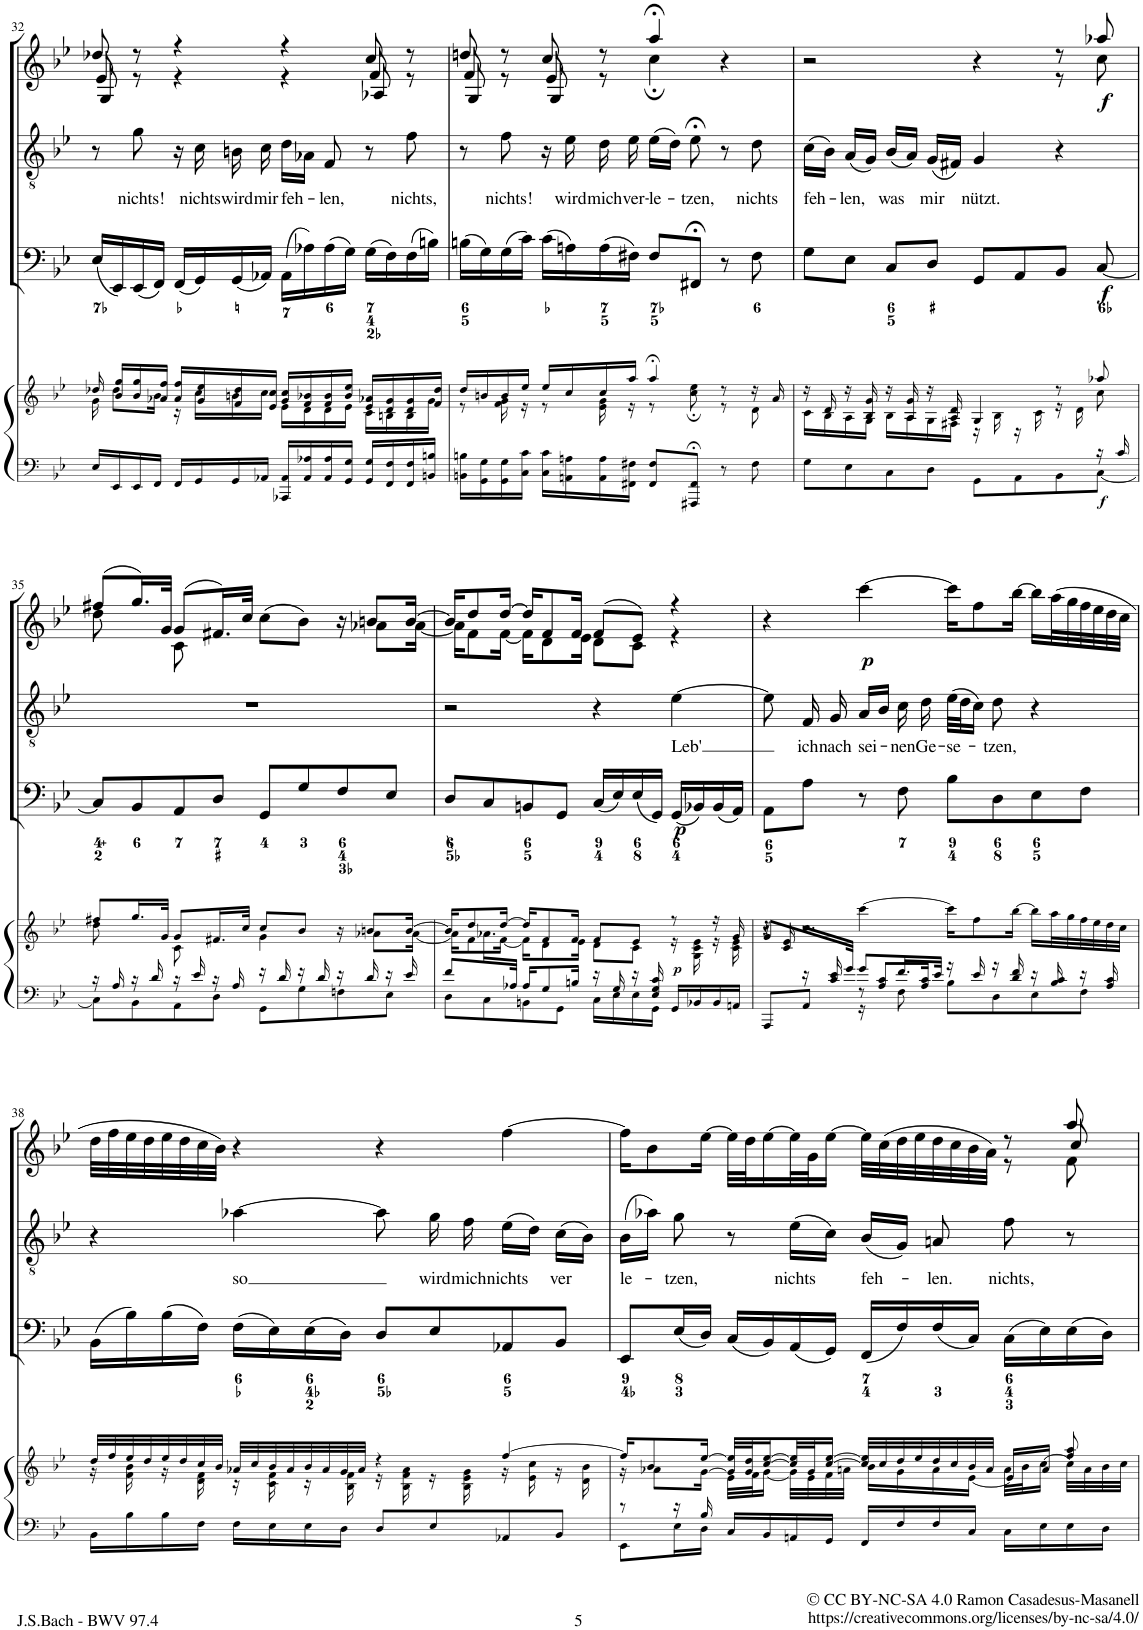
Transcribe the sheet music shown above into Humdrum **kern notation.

**kern	**kern	**kern	**kern	**text	**kern
*part4	*part4	*part3	*part2	*part2	*part1
*staff5	*staff4	*staff3	*staff2	*staff2	*staff1
*I"Piano reduction	*	*I"Organo e Continuo	*I"Tenore	*	*I"Violino Solo
*I'Pno	*	*	*	*	*I'Vln
!!LO:PB:g=z
*clefF4	*clefG2	*clefF4	*clefGv2	*	*clefG2
*k[b-e-]	*k[b-e-]	*k[b-e-]	*k[b-e-]	*	*k[b-e-]
*M4/4	*M4/4	*M4/4	*M4/4	*	*M4/4
*met(c)	*met(c)	*met(c)	*met(c)	*	*met(c)
=32	=32	=32	=32	=32	=32
*	*^	*	*	*	*^
*	*	*	*	*	*	*	*^
16E-/LL	16dd-X/	16g\	(16E-/LL	8r	.	8dd-X/	8e-/	8G/
16EE-/	16b-/ 16gg/LL	8dd-\L	16EE-/)	.	.	.	.	.
!	!	!	!	!	!LO:LY:b	!	!	!
16EE-/	16b-/ 16gg/	.	(16EE-/	8g\	nichts!	8r	8r	8ryy
16FF/JJ	16a-X/ 16ff/JJ	16b-\Jk	16FF/JJ)	.	.	.	.	.
16FF/LL	16a-/ 16ff/LL	16r	(16FF/LL	16r	.	4r	4r	4ryy
!	!	!	!	!	!LO:LY:b	!	!	!
16GG/	16g/ 16ee-/	16cc\LL	16GG/)	16c\	nichts	.	.	.
!	!	!	!	!	!LO:LY:b	!	!	!
16GG/	16f/ 16dd-/	16bn\	(16GG/	16Bn\	wird	.	.	.
!	!	!	!	!	!LO:LY:b	!	!	!
16AA-X/JJ	16e-/ 16cc/JJ	16cc\JJ	16AA-X/JJ)	16c\	mir	.	.	.
!	!	!	!	!	!LO:LY:b	!	!	!
16AAA-X/ 16AA-/LL	16g/ 16cc/LL	16e-\LL	(16AA-\LL	16d\LL	feh-	4r	4r	4ryy
16AA-/ 16A-X/	16f/ 16b-X/	16d\	16A-X\)	16A-X\JJ	.	.	.	.
!	!	!	!	!	!LO:LY:b	!	!	!
16AA-/ 16A-/	16f/ 16b-/	16d\	(16A-\	8F/	-len,	.	.	.
16GG/ 16G/JJ	16b-/ 16ee-/JJ	16e-\JJ	16G\JJ)	.	.	.	.	.
16GG/ 16G/LL	16e-/ 16a-X/LL	16c\LL	(16G\LL	8r	.	8cc/	8f/	8A-X/
16FF/ 16F/	16d/ 16g/	16Bn\	16F\)	.	.	.	.	.
!	!	!	!	!	!LO:LY:b	!	!	!
16FF/ 16F/	16d/ 16g/	16B\	(16F\	8f\	nichts,	8r	8r	8ryy
16BBn/ 16Bn/JJ	16f/ 16dd-/JJ	16g\JJ	16Bn\JJ)	.	.	.	.	.
=33	=33	=33	=33	=33	=33	=33	=33	=33
16BBn\ 16Bn\LL	16dd/LL	8r	(16Bn\LL	8r	.	8ddn/	8f/	8G/
16GG\ 16G\	16bn/	.	16G\)	.	.	.	.	.
!	!	!	!	!	!LO:LY:b	!	!	!
16GG\ 16G\	16b/	16f\ 16g\	(16G\	8f\	nichts!	8r	8r	8ryy
16C\ 16c\JJ	16ee-/JJ	16r	16c\JJ)	.	.	.	.	.
16C\ 16c\LL	16ee-/LL	8r	(16c\LL	16r	.	8cc/	8e-/	8G/
!	!	!	!	!	!LO:LY:b	!	!	!
16AAn\ 16An\	16cc/	.	16An\)	16e-\	wird	.	.	.
!	!	!	!	!	!LO:LY:b	!	!	!
16AA\ 16A\	16cc/	16e-\ 16g\	(16A\	16d\	mich	8r	8r	8ryy
!	!	!	!	!	!LO:LY:b	!	!	!
16FF#X\ 16F#X\JJ	16aa/JJ	16r	16F#X\JJ)	16e-\	ver-	.	.	.
!	!	!	!	!	!LO:LY:b	!	!	!
8FF#/ 8F#/L	4aa;</	8r	8F#/L	(16e-\LL	-le-	4aa;</	4cc;\	2ryy
.	.	.	.	16d\JJ)	.	.	.	.
!	!	!	!	!	!LO:LY:b	!	!	!
8FFF#X/;< 8FF#/;<J	.	8cc\; 8ee-\;	8FF#X;</J	8e-;<\	-tzen,	.	.	.
8r	8r	8r	8r	8r	.	4r	4ryy	.
!	!	!	!	!	!LO:LY:b	!	!	!
8F#\	16r	8d\	8F#\	8d\	nichts	.	.	.
.	16a/	.	.	.	.	.	.	.
*	*	*	*	*	*	*v	*v	*v
=34	=34	=34	=34	=34	=34	=34
*^	*	*	*	*	*	*
!	!	!	!	!	!	!LO:LY:b	!
*	*	*	*	*	*	*	*^
2ryy	8G\L	16r	16c\LL	8G\L	(16c\LL	feh-	2r	2ryy
.	.	16d/	16B-\	.	16B-\JJ)	.	.	.
!	!	!	!	!	!	!LO:LY:b	!	!
.	8E-\	16r	16A\	8E-\J	(16A/LL	-len,	.	.
.	.	16B-/ 16g/	16G\JJ	.	16G/JJ)	.	.	.
!	!	!	!	!	!	!LO:LY:b	!	!
.	8C\	16r	16B-\LL	8C/L	(16B-/LL	was	.	.
.	.	16A/ 16g/	16A\	.	16A/JJ)	.	.	.
!	!	!	!	!	!	!LO:LY:b	!	!
.	8D\J	16r	16G\	8D/J	(16G/LL	mir	.	.
.	.	16A/ 16d/	16F#X\JJ	.	16F#X/JJ)	.	.	.
!	!	!	!	!	!	!LO:LY:b	!	!
4ryy	8GG\L	4G/	16r	8GG/L	4G/	nützt.	4r	4ryy
.	.	.	16B-\	.	.	.	.	.
.	8AA\	.	16r	8AA/	.	.	.	.
.	.	.	16c\	.	.	.	.	.
8ryy	8BB-\	8r	16r	8BB-/J	4r	.	8r	8r
.	.	.	16d\	.	.	.	.	.
16r	[8C\J	8aa-X/	8cc\	[8C/	.	.	8aa-X/	8cc\
16c/	.	.	.	.	.	.	.	.
!!LO:LB:g=z	!!
=35	=35	=35	=35	=35	=35	=35	=35	=35
16r	8C\L]	8ff#X/L	8dd\	8C/L]	1r	.	(8ff#X/L	8dd\
16A/	.	.	.	.	.	.	.	.
16r	8BB-\	16.gg/L	8ryy	8BB-/	.	.	16.gg/L)	8ryy
16d/	.	.	.	.	.	.	.	.
.	.	32g/JJk	.	.	.	.	32g/JJk	.
16r	8AA\	8g/L	8c\	8AA/	.	.	(8g/L	8c\
16e-/	.	.	.	.	.	.	.	.
16r	8D\J	16.f#X/L	8ryy	8D/J	.	.	16.f#X/L)	8ryy
16A/	.	.	.	.	.	.	.	.
.	.	32cc/JJk	.	.	.	.	32cc/JJk	.
16r	8GG\L	8cc/L	4g\	8GG/L	.	.	(>8cc\L	4ryy
16d/	.	.	.	.	.	.	.	.
16r	8G\	8b-/J	.	8G/	.	.	8b-\J)	.
16d/	.	.	.	.	.	.	.	.
16r	8Fn\	16r	16ryy	8F/	.	.	16r	16ryy
16d/	.	8bn/L	8a-X\L	.	.	.	8bn/L	8a-X\L
16r	8E-\J	.	.	8E-/J	.	.	.	.
16e-/	.	[16b/Jk	[16a-\Jk	.	.	.	[16b/Jk	[16a-\Jk
=36	=36	=36	=36	=36	=36	=36	=36	=36
*	*	*	*^	*	*	*	*	*
8f/L	8D\L	16b/KL]	16a-\KL]	8ryy	8D/L	2r	.	16b/KL]	16a-\KL]
.	.	8dd/	8f\	.	.	.	.	8dd/	8f\
16.ryy	8C\	.	.	16.a-X\L	8C/	.	.	.	.
.	.	[16dd/Jk	[16f\Jk	.	.	.	.	[16dd/Jk	[16f\Jk
32A-X/JJk	.	.	.	2ryy	.	.	.	.	.
16A-/KL	8BBn\	16dd/KL]	16f\KL]	.	8BBn/	.	.	16dd/KL]	16f\KL]
8G/	.	8f/	8d\	.	.	.	.	8f/	8d\
.	8GG\J	.	.	.	8GG/J	.	.	.	.
16Bn/Jk	.	16f/Jk	16e-\Jk	.	.	.	.	16f/Jk	16e-\Jk
16r	16C\LL	8f/L	8d\L	.	(16C/LL	4r	.	(8f/L	8d\L
16G/	16E-\	.	.	.	16E-/)	.	.	.	.
16r	16E-\	8e-/J	8c\J	.	(16E-/	.	.	8e-/J)	8c\J
16E-/ 16G/ 16c/	16GG\JJ	.	.	.	16GG/JJ)	.	.	.	.
.	.	.	.	4ryy	.	.	.	.	.
!	!	!	!	!	!	!	!LO:LY:b	!	!
16GG/LL	4ryy	8r	16r	.	(16GG/LL	[4e-\	Leb'	4r	4r
16BB-X/	.	.	16G\ 16c\ 16e-\	.	16BB-X/)	.	.	.	.
16BB-/	.	16r	16r	.	(16BB-/	.	.	.	.
16AAn/JJ	.	16g/	16c\ 16e-\	.	16AA/JJ)	.	.	.	.
.	.	.	.	32ryy	.	.	.	.	.
*	*	*	*	*	*	*	*	*v	*v
=37	=37	=37	=37	=37	=37	=37	=37	=37
*	*^	*	*	*	*	*	*	*
16r	8AAA/L	8..ryy	4r	16ryy	8g\L	8AA\L	8e-\]	.	4r
16ryy	.	.	.	16c/ 16e-/	.	.	.	.	.
!	!	!	!	!	!	!	!	!LO:LY:b	!
16r	8AA/J	.	.	2..ryy	16.cc\L	8A\J	16F/	ich	.
!	!	!	!	!	!	!	!	!LO:LY:b	!
16c/ 16e-/	.	.	.	.	.	.	16G/	nach	.
.	.	32g/JJk	.	.	2ryy	.	.	.	.
!	!	!	!	!	!	!	!	!LO:LY:b	!
8g/L	8r	16r	[4ccc\	.	.	8r	16A/LL	sei-	[4ccc\
.	.	8A/ 8c/L	.	.	.	.	16B-/JJ	.	.
!	!	!	!	!	!	!	!	!LO:LY:b	!
16.f/L	8F\	.	.	.	.	8F\	16c\	-nen	.
!	!	!	!	!	!	!	!	!LO:LY:b	!
.	.	16A/ 16c/Jk	.	.	.	.	16d\	Ge-	.
32e-/JJk	.	.	.	.	.	.	.	.	.
!	!	!	!	!	!	!	!	!LO:LY:b	!
16r	8B-\L	2ryy	16ccc\KL]	.	.	8B-\L	(32e-\LLL	-se-	16ccc\KL]
.	.	.	.	.	.	.	32d\J	.	.
16e-/	.	.	8ff\	.	.	.	16c\JJ)	.	8ff\
!	!	!	!	!	!	!	!	!LO:LY:b	!
16r	8D\	.	.	.	.	8D\	8d\	-tzen,	.
16d/ 16f/	.	.	[16bb-\Jk	.	.	.	.	.	[16bb-\Jk
.	.	.	.	.	4ryy	.	.	.	.
16r	8E-\	.	16bb-\LL]	.	.	8E-\	4r	.	16bb-\LL]
16B-/ 16c/	.	.	32aa\L	.	.	.	.	.	(32aa\L
.	.	.	32gg\	.	.	.	.	.	32gg\
16r	8F\J	.	32ff\	.	.	8F\J	.	.	32ff\
.	.	.	32ee-\	.	.	.	.	.	32ee-\
16A/ 16c/	.	.	32dd\	.	.	.	.	.	32dd\
.	.	.	32cc\JJJ	.	32ryy	.	.	.	32cc\JJJ
*v	*v	*v	*	*	*	*	*	*	*
*	*	*v	*v	*	*	*	*
!!LO:LB:g=z
=38	=38	=38	=38	=38	=38	=38
16BB-\LL	32dd/LLL	16r	(16BB-\LL	4r	.	32dd\LLL
.	32ff/	.	.	.	.	32ff\
16B-\	32ee-/	16f\ 16b-\	16B-\)	.	.	32ee-\
.	32dd/	.	.	.	.	32dd\
16B-\	32ee-/	16r	(16B-\	.	.	32ee-\
.	32dd/	.	.	.	.	32dd\
16F\JJ	32cc/	16d\ 16f\	16F\JJ)	.	.	32cc\
.	32b-/JJJ	.	.	.	.	32b-\JJJ)
!	!	!	!	!	!LO:LY:b	!
16F\LL	32a-X/LLL	16r	(16F\LL	[4a-X\	so	4r
.	32cc/	.	.	.	.	.
16E-\	32b-/	16c\ 16f\	16E-\)	.	.	.
.	32a-/	.	.	.	.	.
16E-\	32b-/	16r	(16E-\	.	.	.
.	32a-/	.	.	.	.	.
16D\JJ	32g/	16B-\ 16f\	16D\JJ)	.	.	.
.	32a-/JJJ	.	.	.	.	.
8D/L	4r	16r	8D/L	8a-\]	.	4r
.	.	16B-\ 16f\ 16a-\	.	.	.	.
!	!	!	!	!	!LO:LY:b	!
8E-/	.	16r	8E-/	16g\	wird	.
!	!	!	!	!	!LO:LY:b	!
.	.	16B-\ 16e-\ 16g\	.	16f\	mich	.
!	!	!	!	!	!LO:LY:b	!
8AA-X/	[>4ff/	16r	8AA-X/	(16e-\LL	nichts	[>4ff\
.	.	16e-\ 16cc\	.	16d\JJ)	.	.
!	!	!	!	!	!LO:LY:b	!
8BB-/J	.	16r	8BB-/J	(16c\LL	ver	.
.	.	16d\ 16b-\	.	16B-\JJ)	.	.
=39	=39	=39	=39	=39	=39	=39
*^	*	*	*	*	*	*
!	!	!	!	!	!	!LO:LY:b	!
*	*	*	*	*	*	*	*^
*	*	*	*	*	*	*	*	*^
8r	8EE-\L	16ff/KL]	16r	8EE-/L	(16B-\LL	le-	16ff\KL]	2ryy	2ryy
.	.	8b-/	8a-X\L	.	16a-X\JJ)	.	8b-\	.	.
!	!	!	!	!	!	!LO:LY:b	!	!	!
16r	16E-\L	.	.	(16E-/L	8g\	-tzen,	.	.	.
16B-/	16D\JJ	[16ee-/Jk	[>16g\Jk	16D/JJ)	.	.	[>16ee-\Jk	.	.
16C/LL	4ryy	32g/] 32ee-/]LLL	32e-\LLL	(16C/LL	8r	.	32ee-\LLL]	.	.
.	.	32g/ 32dd/J	32f\J	.	.	.	32dd\J	.	.
16BB-/	.	[16cc/ [16ee-/	[16g\JJ	16BB-/)	.	.	[>16ee-\	.	.
!	!	!	!	!	!	!LO:LY:b	!	!	!
16AAn/	.	32cc/] 32ee-/]L	32g\LLL]	(16AA/	(16e-\LL	nichts	32ee-\L]	.	.
.	.	32g/J	32e-\	.	.	.	32g\J	.	.
16GG/JJ	.	[16cc/ [16ee-/JJ	32f\	16GG/JJ)	16c\JJ)	.	[>16ee-\JJ	.	.
.	.	.	32an\JJJ	.	.	.	.	.	.
!	!	!	!	!	!	!LO:LY:b	!	!	!
16FF/LL	2ryy	32cc/] 32ee-/]LLL	16b-\LL	(16FF/LL	(16B-/LL	feh-	32ee-\LLL]	4ryy	4ryy
.	.	32cc/	.	.	.	.	(>32cc\	.	.
16F/	.	32dd/	16g\	16F/)	16G/JJ)	.	32dd\	.	.
.	.	32ee-/	.	.	.	.	32ee-\	.	.
!	!	!	!	!	!	!LO:LY:b	!	!	!
16F/	.	32dd/	16a\	(16F/	8An/	-len.	32dd\	.	.
.	.	32cc/	.	.	.	.	32cc\	.	.
16C/JJ	.	32b-/	[16e-\JJ	16C/JJ)	.	.	32b-\	.	.
.	.	32a/JJJ	.	.	.	.	32a\JJJ)	.	.
!	!	!	!	!	!	!LO:LY:b	!	!	!
16C\LL	.	16e-/LL]	32a\LLL	(16C\LL	8f\	nichts,	8r	8r	8ryy
.	.	.	32b-\J	.	.	.	.	.	.
16E-\	.	16a/JJ	[>16cc\JJ	16E-\)	.	.	.	.	.
16E-\	.	8ff/ 8aa/	32cc\LLL]	(16E-\	8r	.	8aa/	8cc/	8f\
.	.	.	32a\	.	.	.	.	.	.
16D\JJ	.	.	32b-\	16D\JJ)	.	.	.	.	.
.	.	.	32cc\JJJ	.	.	.	.	.	.
*v	*v	*	*	*	*	*	*v	*v	*v
*	*v	*v	*	*	*	*
=	=	=	=	=	=
*-	*-	*-	*-	*-	*-
